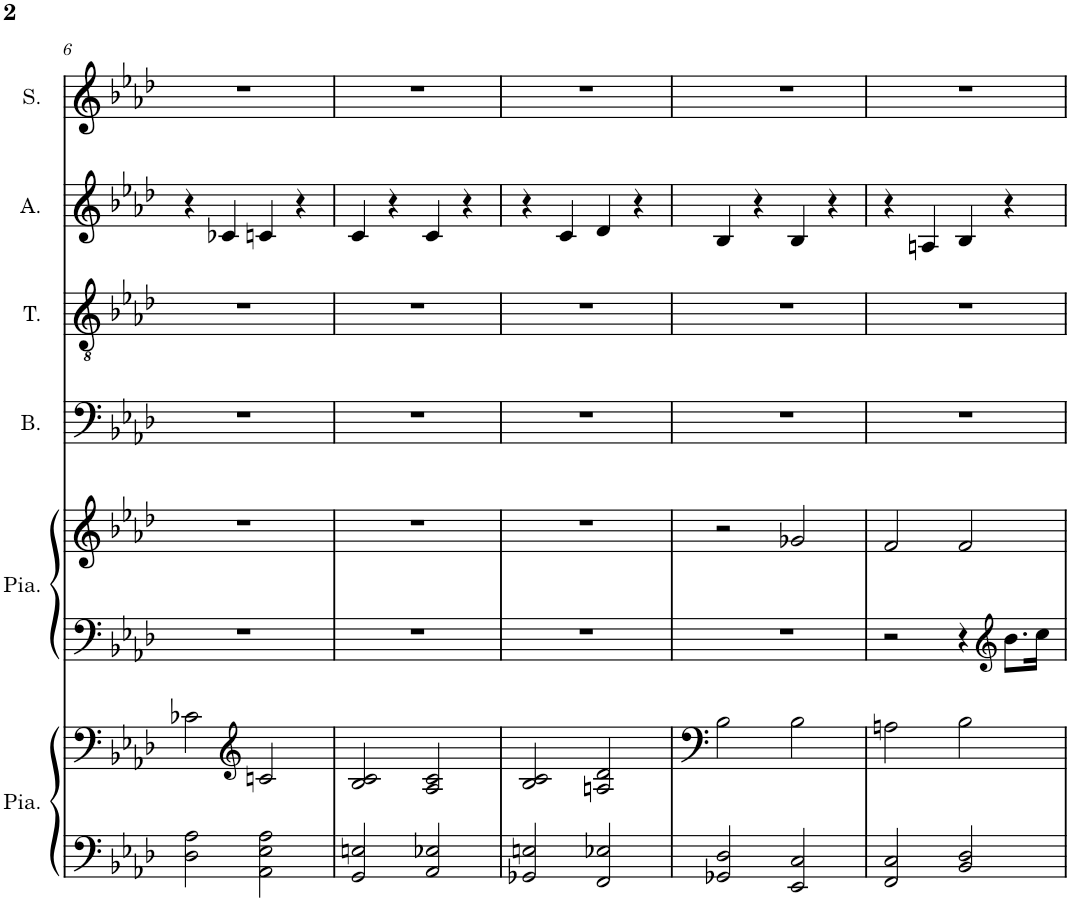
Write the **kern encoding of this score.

**kern	**kern	**kern	**kern	**kern	**kern	**kern	**kern
*part6	*part6	*part5	*part5	*part4	*part3	*part2	*part1
*staff8	*staff7	*staff6	*staff5	*staff4	*staff3	*staff2	*staff1
*I"Piano, main gauche	*	*I"Piano, main droite	*	*I"Basse	*I"Ténor	*I"Alto	*I"Soprano
*I'Pia.	*	*I'Pia.	*	*I'B.	*I'T.	*I'A.	*I'S.
!!LO:PB:g=z
*clefF4	*clefF4	*clefF4	*clefG2	*clefF4	*clefGv2	*clefG2	*clefG2
*k[b-e-a-d-]	*k[b-e-a-d-]	*k[b-e-a-d-]	*k[b-e-a-d-]	*k[b-e-a-d-]	*k[b-e-a-d-]	*k[b-e-a-d-]	*k[b-e-a-d-]
*M4/4	*M4/4	*M4/4	*M4/4	*M4/4	*M4/4	*M4/4	*M4/4
=6	=6	=6	=6	=6	=6	=6	=6
2D-\ 2A-\	2c-X\	1r	1r	1r	1r	4r	1r
.	.	.	.	.	.	4c-X/	.
*	*clefG2	*	*	*	*	*	*
2AA-\ 2E-\ 2A-\	2cn/	.	.	.	.	4cn/	.
.	.	.	.	.	.	4r	.
=7	=7	=7	=7	=7	=7	=7	=7
2GG/ 2En/	2B-/ 2c/	1r	1r	1r	1r	4c/	1r
.	.	.	.	.	.	4r	.
2AA-/ 2E-X/	2A-/ 2c/	.	.	.	.	4c/	.
.	.	.	.	.	.	4r	.
=8	=8	=8	=8	=8	=8	=8	=8
2GG-X/ 2En/	2B-/ 2c/	1r	1r	1r	1r	4r	1r
.	.	.	.	.	.	4c/	.
2FF/ 2E-X/	2An/ 2d-/	.	.	.	.	4d-/	.
.	.	.	.	.	.	4r	.
=9	=9	=9	=9	=9	=9	=9	=9
2GG-X/ 2D-/	2B-\	1r	2r	1r	1r	4B-/	1r
.	.	.	.	.	.	4r	.
2EE-/ 2C/	2B-\	.	2g-X/	.	.	4B-/	.
.	.	.	.	.	.	4r	.
=10	=10	=10	=10	=10	=10	=10	=10
2FF/ 2C/	2An\	2r	2f/	1r	1r	4r	1r
.	.	.	.	.	.	4An/	.
2BB-/ 2D-/	2B-\	4r	2f/	.	.	4B-/	.
*	*	*clefG2	*	*	*	*	*
.	.	8.b-\L	.	.	.	4r	.
.	.	16cc\Jk	.	.	.	.	.
=	=	=	=	=	=	=	=
*-	*-	*-	*-	*-	*-	*-	*-
